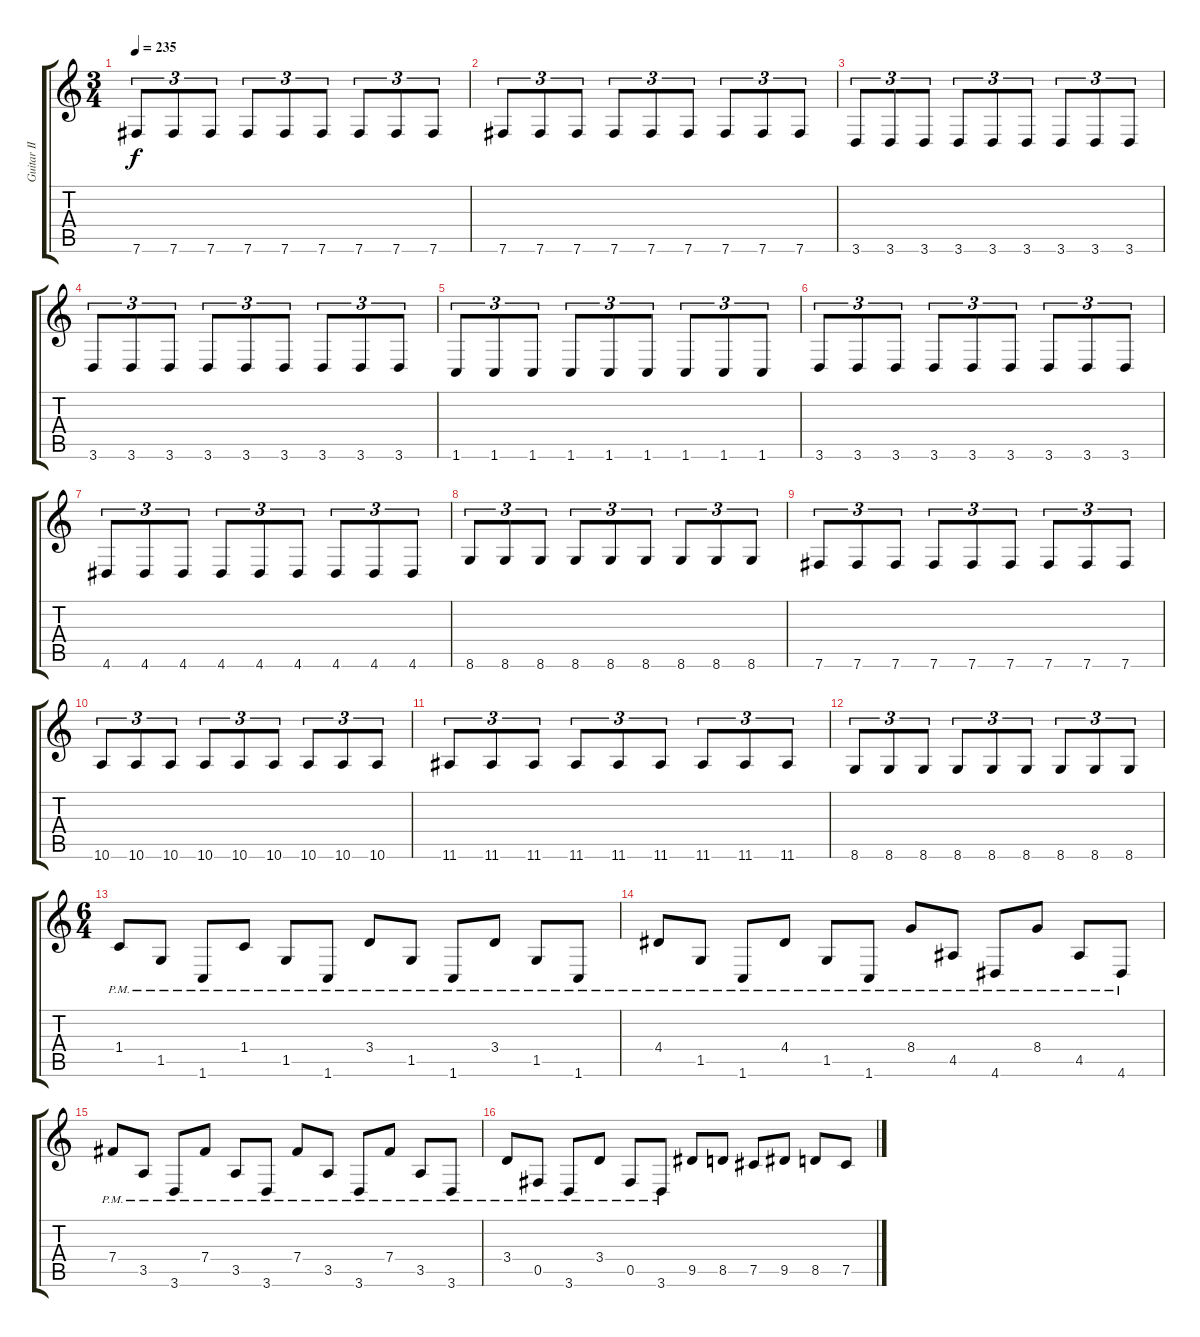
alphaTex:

\track ("Guitar II" "Guitar II") {instrument distortionguitar}
\staff {score tabs}
\tuning (Db4 Ab3 E3 B2 Gb2 B1) {hide}
\ts (3 4)
\tempo 235
\clef g2
\ks c
7.6.8{tu (3 2) dy f} 7.6.8{tu (3 2)} 7.6.8{tu (3 2)} 7.6.8{tu (3 2)} 7.6.8{tu (3 2)} 7.6.8{tu (3 2)} 7.6.8{tu (3 2)} 7.6.8{tu (3 2)} 7.6.8{tu (3 2)} |
7.6.8{tu (3 2)} 7.6.8{tu (3 2)} 7.6.8{tu (3 2)} 7.6.8{tu (3 2)} 7.6.8{tu (3 2)} 7.6.8{tu (3 2)} 7.6.8{tu (3 2)} 7.6.8{tu (3 2)} 7.6.8{tu (3 2)} |
3.6.8{tu (3 2)} 3.6.8{tu (3 2)} 3.6.8{tu (3 2)} 3.6.8{tu (3 2)} 3.6.8{tu (3 2)} 3.6.8{tu (3 2)} 3.6.8{tu (3 2)} 3.6.8{tu (3 2)} 3.6.8{tu (3 2)} |
3.6.8{tu (3 2)} 3.6.8{tu (3 2)} 3.6.8{tu (3 2)} 3.6.8{tu (3 2)} 3.6.8{tu (3 2)} 3.6.8{tu (3 2)} 3.6.8{tu (3 2)} 3.6.8{tu (3 2)} 3.6.8{tu (3 2)} |
1.6.8{tu (3 2)} 1.6.8{tu (3 2)} 1.6.8{tu (3 2)} 1.6.8{tu (3 2)} 1.6.8{tu (3 2)} 1.6.8{tu (3 2)} 1.6.8{tu (3 2)} 1.6.8{tu (3 2)} 1.6.8{tu (3 2)} |
3.6.8{tu (3 2)} 3.6.8{tu (3 2)} 3.6.8{tu (3 2)} 3.6.8{tu (3 2)} 3.6.8{tu (3 2)} 3.6.8{tu (3 2)} 3.6.8{tu (3 2)} 3.6.8{tu (3 2)} 3.6.8{tu (3 2)} |
4.6.8{tu (3 2)} 4.6.8{tu (3 2)} 4.6.8{tu (3 2)} 4.6.8{tu (3 2)} 4.6.8{tu (3 2)} 4.6.8{tu (3 2)} 4.6.8{tu (3 2)} 4.6.8{tu (3 2)} 4.6.8{tu (3 2)} |
8.6.8{tu (3 2)} 8.6.8{tu (3 2)} 8.6.8{tu (3 2)} 8.6.8{tu (3 2)} 8.6.8{tu (3 2)} 8.6.8{tu (3 2)} 8.6.8{tu (3 2)} 8.6.8{tu (3 2)} 8.6.8{tu (3 2)} |
7.6.8{tu (3 2)} 7.6.8{tu (3 2)} 7.6.8{tu (3 2)} 7.6.8{tu (3 2)} 7.6.8{tu (3 2)} 7.6.8{tu (3 2)} 7.6.8{tu (3 2)} 7.6.8{tu (3 2)} 7.6.8{tu (3 2)} |
10.6.8{tu (3 2)} 10.6.8{tu (3 2)} 10.6.8{tu (3 2)} 10.6.8{tu (3 2)} 10.6.8{tu (3 2)} 10.6.8{tu (3 2)} 10.6.8{tu (3 2)} 10.6.8{tu (3 2)} 10.6.8{tu (3 2)} |
11.6.8{tu (3 2)} 11.6.8{tu (3 2)} 11.6.8{tu (3 2)} 11.6.8{tu (3 2)} 11.6.8{tu (3 2)} 11.6.8{tu (3 2)} 11.6.8{tu (3 2)} 11.6.8{tu (3 2)} 11.6.8{tu (3 2)} |
8.6.8{tu (3 2)} 8.6.8{tu (3 2)} 8.6.8{tu (3 2)} 8.6.8{tu (3 2)} 8.6.8{tu (3 2)} 8.6.8{tu (3 2)} 8.6.8{tu (3 2)} 8.6.8{tu (3 2)} 8.6.8{tu (3 2)} |
\ts (6 4)
1.4{pm}.8 1.5{pm}.8 1.6{pm}.8 1.4{pm}.8 1.5{pm}.8 1.6{pm}.8 3.4{pm}.8 1.5{pm}.8 1.6{pm}.8 3.4{pm}.8 1.5{pm}.8 1.6{pm}.8 |
4.4{pm}.8 1.5{pm}.8 1.6{pm}.8 4.4{pm}.8 1.5{pm}.8 1.6{pm}.8 8.4{pm}.8 4.5{pm}.8 4.6{pm}.8 8.4{pm}.8 4.5{pm}.8 4.6{pm}.8 |
7.4{pm}.8 3.5{pm}.8 3.6{pm}.8 7.4{pm}.8 3.5{pm}.8 3.6{pm}.8 7.4{pm}.8 3.5{pm}.8 3.6{pm}.8 7.4{pm}.8 3.5{pm}.8 3.6{pm}.8 |
3.4{pm}.8 0.5{pm}.8 3.6{pm}.8 3.4{pm}.8 0.5{pm}.8 3.6{pm}.8 9.5.8 8.5.8 7.5.8 9.5.8 8.5.8 7.5.8
